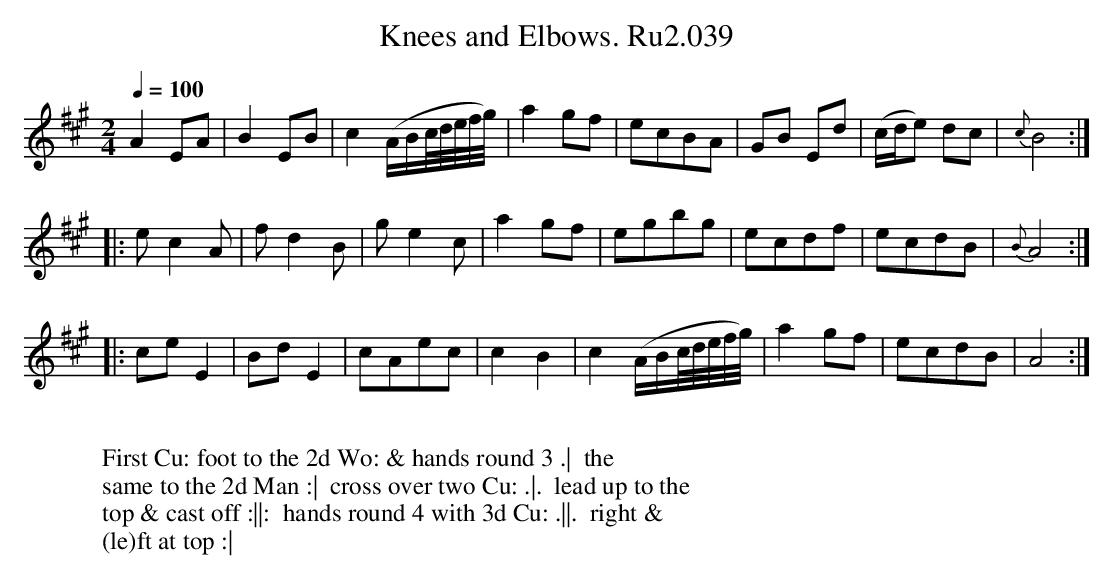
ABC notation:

X:1
T:Knees and Elbows. Ru2.039
L:1/8
M:2/4
Q:1/4=100
K:A
A2 EA|B2 EB|c2 (A/B/c//d//e//f//g//)|a2 gf|ecBA|GB Ed|(c/d/e) dc|{c}B4 :|
|:ec2A|fd2B|ge2c|a2 gf|egbg|ecdf|ecdB|{B}A4 :|
|: ce E2|Bd E2|cAec|c2B2|c2 (A/B/c//d//e//f//g//)|a2 gf|ecdB|A4 :|
W:
W: First Cu: foot to the 2d Wo: & hands round 3 .|  the
W: same to the 2d Man :|  cross over two Cu: .|.  lead up to the
W: top & cast off :||:  hands round 4 with 3d Cu: .||.  right &
W: (le)ft at top :|
